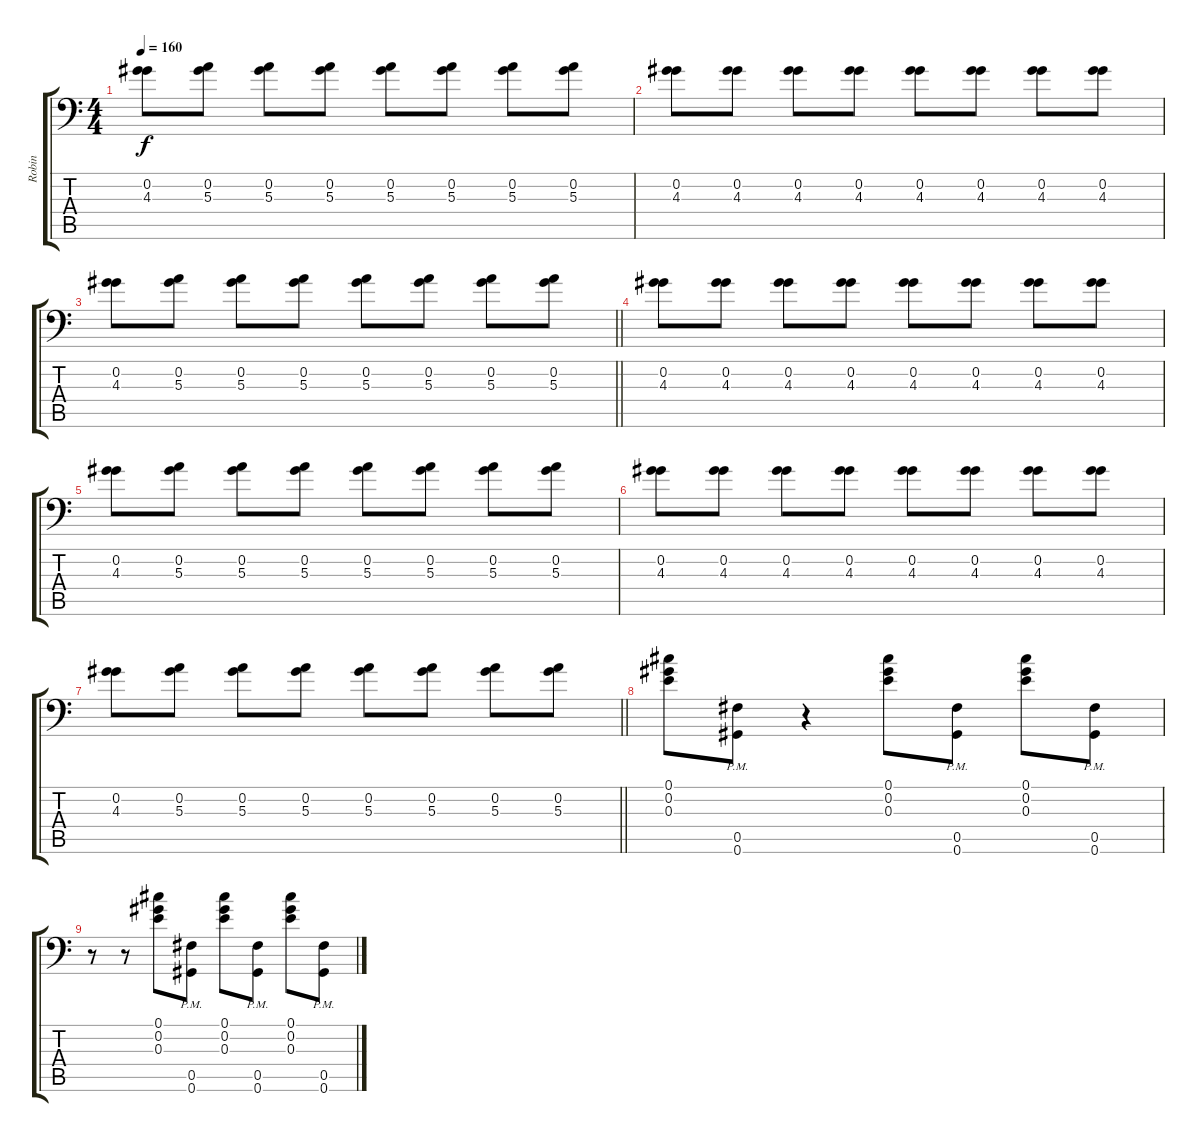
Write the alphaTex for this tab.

\track ("Robin" "Robin") {instrument distortionguitar}
\staff {score tabs}
\tuning (Db4 Ab3 E3 B2 Gb2 Ab1) {hide}
\ts (4 4)
\tempo 160
\clef f4
\ks c
(0.2 4.3).8{dy f} (0.2 5.3).8 (0.2 5.3).8 (0.2 5.3).8 (0.2 5.3).8 (0.2 5.3).8 (0.2 5.3).8 (0.2 5.3).8 |
(0.2 4.3).8 (0.2 4.3).8 (0.2 4.3).8 (0.2 4.3).8 (0.2 4.3).8 (0.2 4.3).8 (0.2 4.3).8 (0.2 4.3).8 |
\barLineRight lightlight
(0.2 4.3).8 (0.2 5.3).8 (0.2 5.3).8 (0.2 5.3).8 (0.2 5.3).8 (0.2 5.3).8 (0.2 5.3).8 (0.2 5.3).8 |
(0.2 4.3).8 (0.2 4.3).8 (0.2 4.3).8 (0.2 4.3).8 (0.2 4.3).8 (0.2 4.3).8 (0.2 4.3).8 (0.2 4.3).8 |
(0.2 4.3).8 (0.2 5.3).8 (0.2 5.3).8 (0.2 5.3).8 (0.2 5.3).8 (0.2 5.3).8 (0.2 5.3).8 (0.2 5.3).8 |
(0.2 4.3).8 (0.2 4.3).8 (0.2 4.3).8 (0.2 4.3).8 (0.2 4.3).8 (0.2 4.3).8 (0.2 4.3).8 (0.2 4.3).8 |
\barLineRight lightlight
(0.2 4.3).8 (0.2 5.3).8 (0.2 5.3).8 (0.2 5.3).8 (0.2 5.3).8 (0.2 5.3).8 (0.2 5.3).8 (0.2 5.3).8 |
(0.1 0.2 0.3).8 (0.5{pm} 0.6{pm}).8 r.4 (0.1 0.2 0.3).8 (0.5{pm} 0.6{pm}).8 (0.1 0.2 0.3).8 (0.5{pm} 0.6{pm}).8 |
r.8 r.8 (0.1 0.2 0.3).8 (0.5{pm} 0.6{pm}).8 (0.1 0.2 0.3).8 (0.5{pm} 0.6{pm}).8 (0.1 0.2 0.3).8 (0.5{pm} 0.6{pm}).8
